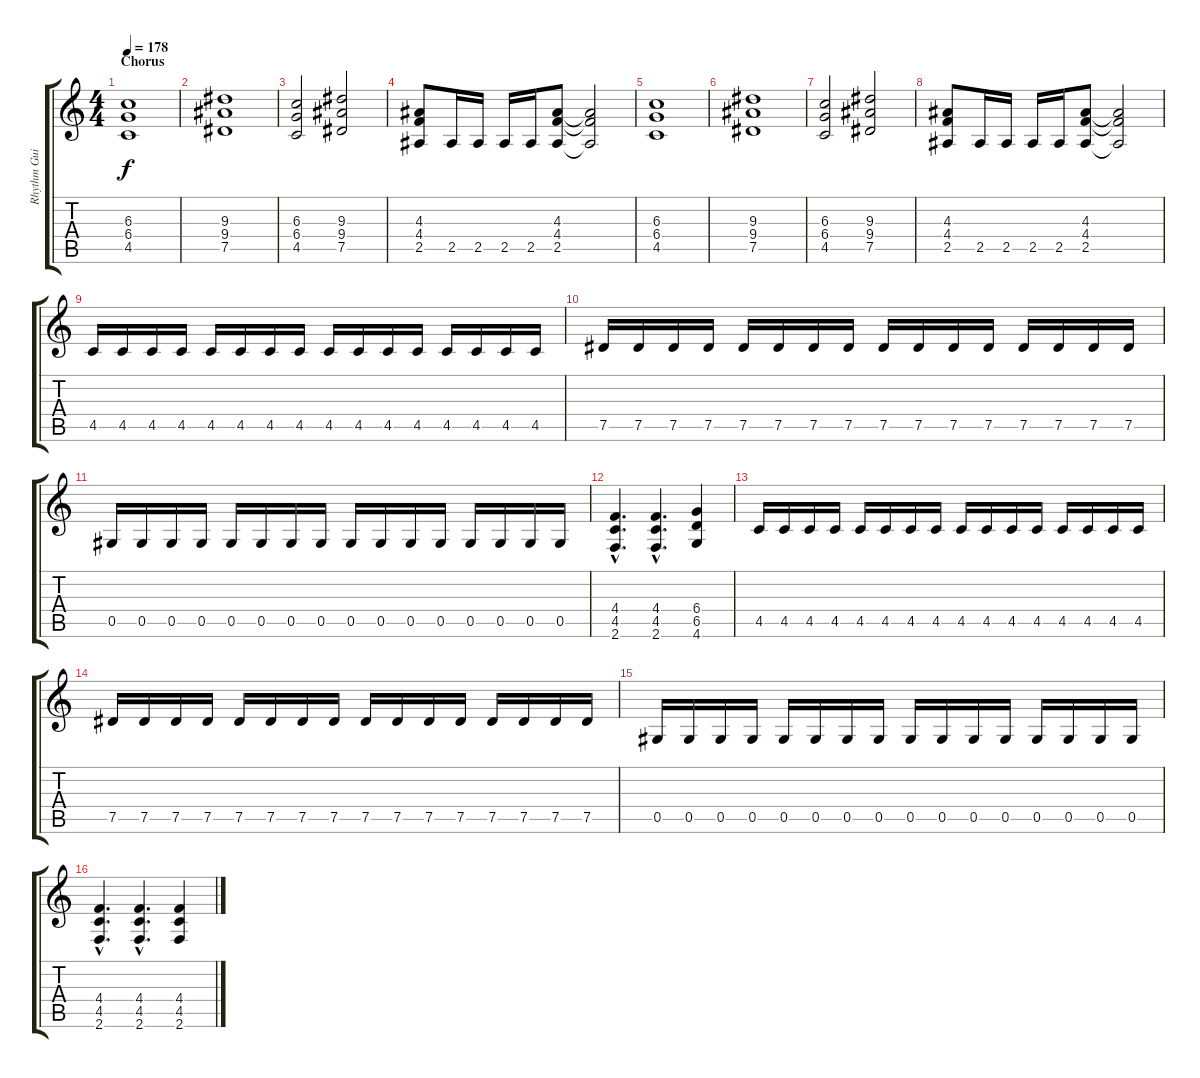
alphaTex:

\track ("Rhythm Guitar 2 " "Rhythm Gui") {instrument distortionguitar}
\staff {score tabs}
\tuning (Eb4 Bb3 Gb3 Db3 Ab2 Eb2) {hide}
\ts (4 4)
\section ("" "Chorus")
\tempo 178
\clef g2
\ks c
(6.3{t} 6.4{t} 4.5{t}).1{dy f} |
(9.3 9.4 7.5).1 |
(6.3 6.4 4.5).2 (9.3 9.4 7.5).2 |
(4.3 4.4 2.5).8 2.5.16 2.5.16 2.5.16 2.5.16 (4.3 4.4 2.5).8 (4.3{t} 4.4{t} 2.5{t}).2 |
(6.3 6.4 4.5).1 |
(9.3 9.4 7.5).1 |
(6.3 6.4 4.5).2 (9.3 9.4 7.5).2 |
(4.3 4.4 2.5).8 2.5.16 2.5.16 2.5.16 2.5.16 (4.3 4.4 2.5).8 (4.3{t} 4.4{t} 2.5{t}).2 |
4.5.16 4.5.16 4.5.16 4.5.16 4.5.16 4.5.16 4.5.16 4.5.16 4.5.16 4.5.16 4.5.16 4.5.16 4.5.16 4.5.16 4.5.16 4.5.16 |
7.5.16 7.5.16 7.5.16 7.5.16 7.5.16 7.5.16 7.5.16 7.5.16 7.5.16 7.5.16 7.5.16 7.5.16 7.5.16 7.5.16 7.5.16 7.5.16 |
0.5.16 0.5.16 0.5.16 0.5.16 0.5.16 0.5.16 0.5.16 0.5.16 0.5.16 0.5.16 0.5.16 0.5.16 0.5.16 0.5.16 0.5.16 0.5.16 |
(4.4{hac} 4.5{hac} 2.6{hac}).4{d} (4.4{hac} 4.5{hac} 2.6{hac}).4{d} (6.4 6.5 4.6).4 |
4.5.16 4.5.16 4.5.16 4.5.16 4.5.16 4.5.16 4.5.16 4.5.16 4.5.16 4.5.16 4.5.16 4.5.16 4.5.16 4.5.16 4.5.16 4.5.16 |
7.5.16 7.5.16 7.5.16 7.5.16 7.5.16 7.5.16 7.5.16 7.5.16 7.5.16 7.5.16 7.5.16 7.5.16 7.5.16 7.5.16 7.5.16 7.5.16 |
0.5.16 0.5.16 0.5.16 0.5.16 0.5.16 0.5.16 0.5.16 0.5.16 0.5.16 0.5.16 0.5.16 0.5.16 0.5.16 0.5.16 0.5.16 0.5.16 |
(4.4{hac} 4.5{hac} 2.6{hac}).4{d} (4.4{hac} 4.5{hac} 2.6{hac}).4{d} (4.4 4.5 2.6).4
